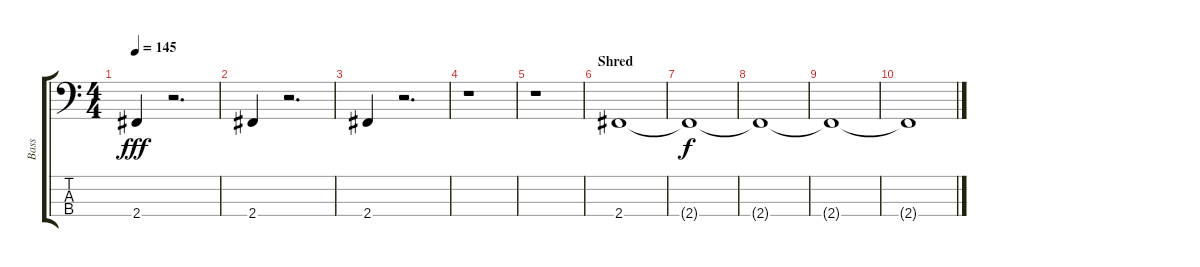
\track ("Bass" "Bass") {instrument electricbasspick}
\staff {score tabs}
\tuning (G2 D2 A1 E1) {hide}
\ts (4 4)
\tempo 145
\clef f4
\ks c
2.4.4{dy fff} r.2{d} |
2.4.4 r.2{d} |
2.4.4 r.2{d} |
r.1 |
r.1 |
\section ("" "Shred")
2.4.1 |
2.4{t}.1{dy f} |
2.4{t}.1 |
2.4{t}.1 |
2.4{t}.1
